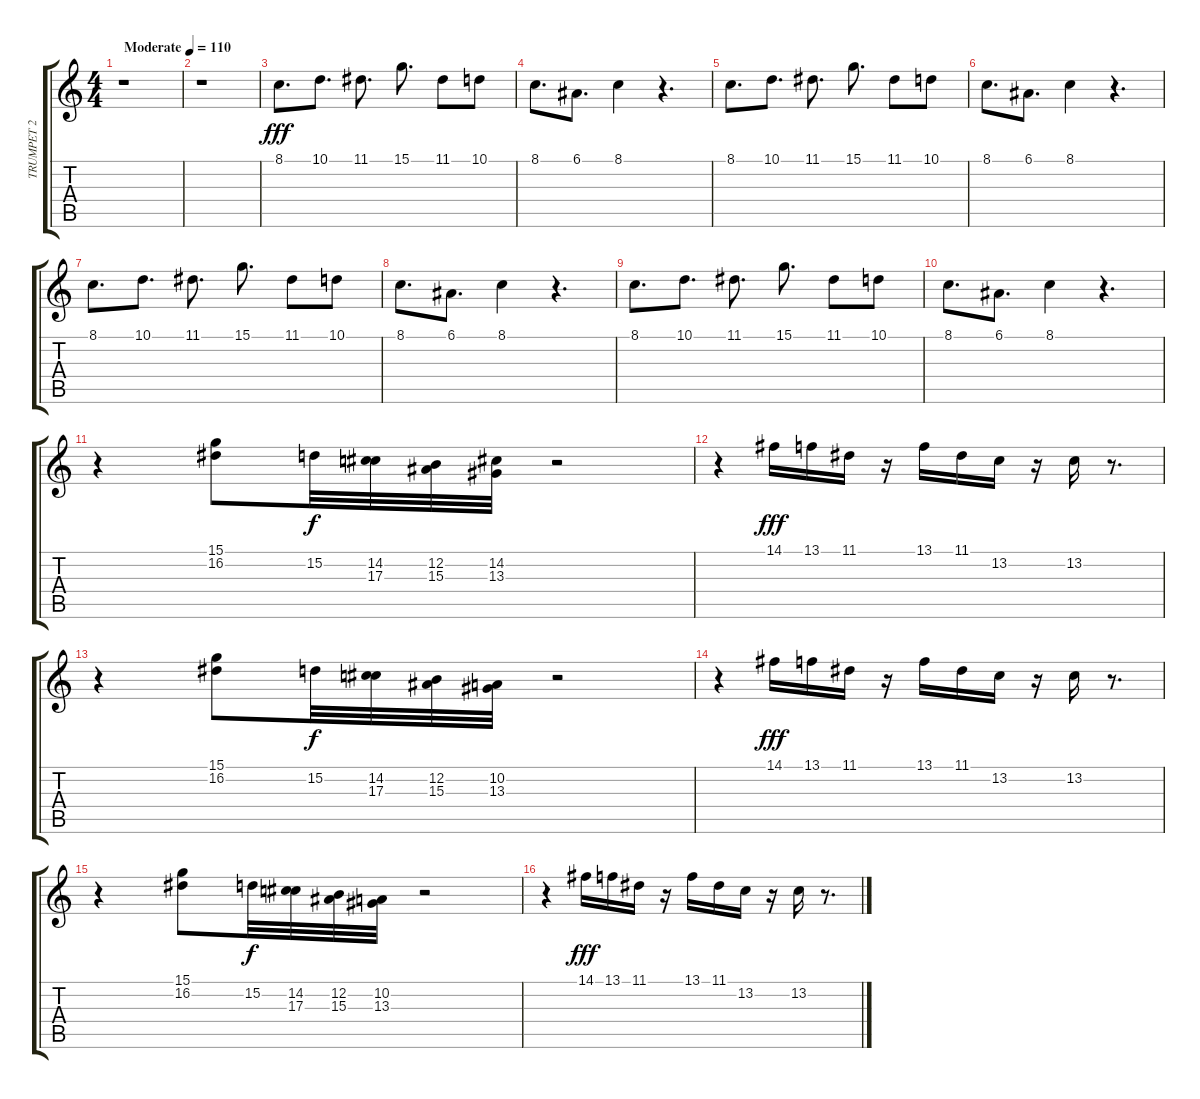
\track ("TRUMPET 2" "TRUMPET 2") {solo instrument brasssection}
\staff {score tabs}
\tuning (E4 B3 G3 D3 A2 E2) {hide}
\ts (4 4)
\tempo (110 "Moderate")
\clef g2
\ks c
r.1{dy fff instrument brasssection} |
r.1 |
8.1.8{d} 10.1.8{d} 11.1.8{d} 15.1.8{d} 11.1.8 10.1.8 |
8.1.8{d} 6.1.8{d} 8.1.4 r.4{d} |
8.1.8{d} 10.1.8{d} 11.1.8{d} 15.1.8{d} 11.1.8 10.1.8 |
8.1.8{d} 6.1.8{d} 8.1.4 r.4{d} |
8.1.8{d} 10.1.8{d} 11.1.8{d} 15.1.8{d} 11.1.8 10.1.8 |
8.1.8{d} 6.1.8{d} 8.1.4 r.4{d} |
8.1.8{d} 10.1.8{d} 11.1.8{d} 15.1.8{d} 11.1.8 10.1.8 |
8.1.8{d} 6.1.8{d} 8.1.4 r.4{d} |
r.4 (15.1 16.2).8 15.2.32{dy f} (14.2 17.3).32 (12.2 15.3).32 (14.2 13.3).32 r.2 |
r.4 14.1.16{dy fff} 13.1.16 11.1.16 r.16 13.1.16 11.1.16 13.2.16 r.16 13.2.16 r.8{d} |
r.4 (15.1 16.2).8 15.2.32{dy f} (14.2 17.3).32 (12.2 15.3).32 (10.2 13.3).32 r.2 |
r.4 14.1.16{dy fff} 13.1.16 11.1.16 r.16 13.1.16 11.1.16 13.2.16 r.16 13.2.16 r.8{d} |
r.4 (15.1 16.2).8 15.2.32{dy f} (14.2 17.3).32 (12.2 15.3).32 (10.2 13.3).32 r.2 |
r.4 14.1.16{dy fff} 13.1.16 11.1.16 r.16 13.1.16 11.1.16 13.2.16 r.16 13.2.16 r.8{d}
